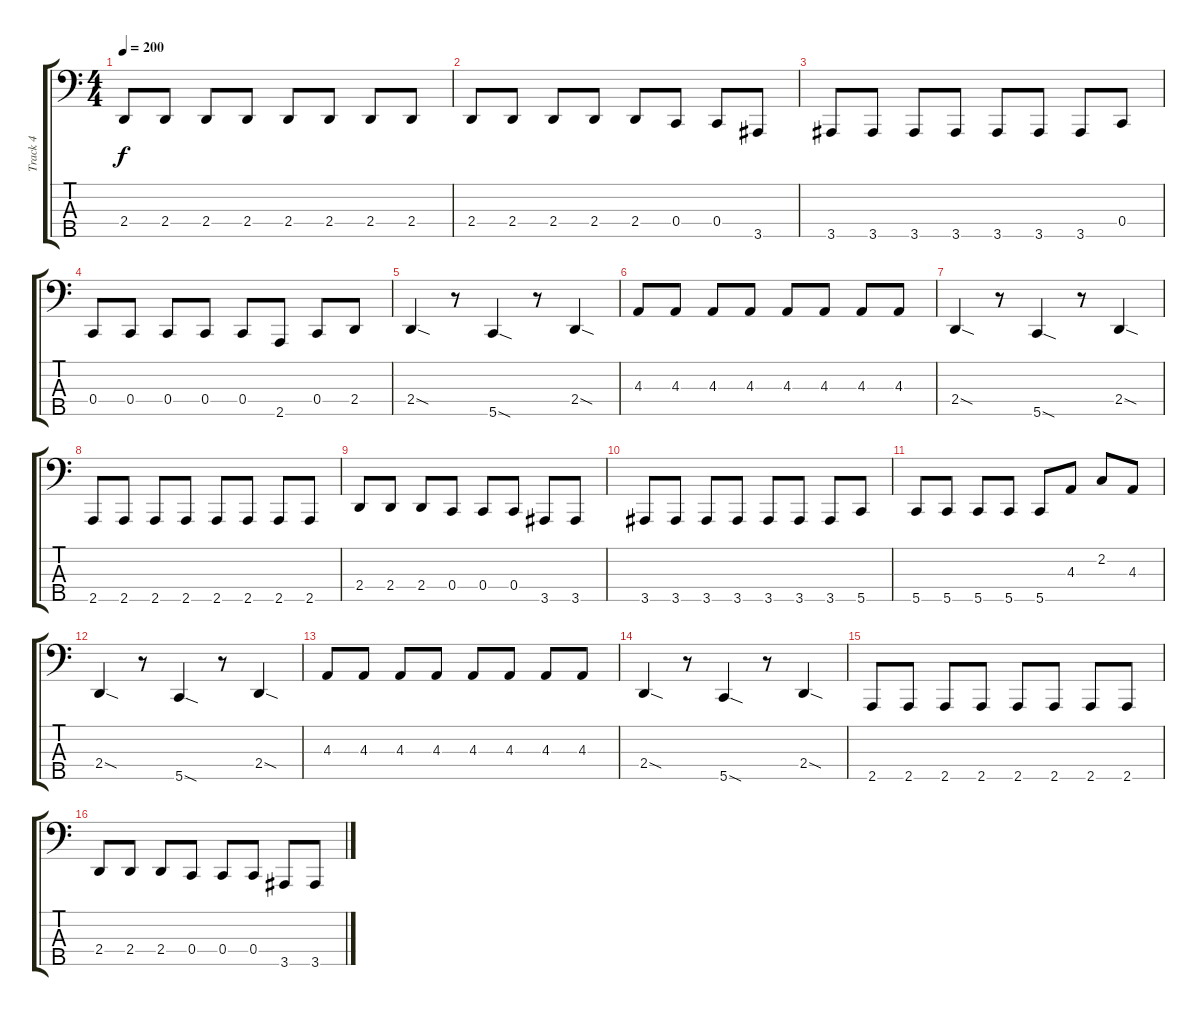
\track ("Track 4" "Track 4") {instrument electricbasspick}
\staff {score tabs}
\tuning (Eb2 Bb1 F1 C1 G0) {hide}
\ts (4 4)
\tempo 200
\clef f4
\ks c
2.4.8{dy f} 2.4.8 2.4.8 2.4.8 2.4.8 2.4.8 2.4.8 2.4.8 |
2.4.8 2.4.8 2.4.8 2.4.8 2.4.8 0.4.8 0.4.8 3.5.8 |
3.5.8 3.5.8 3.5.8 3.5.8 3.5.8 3.5.8 3.5.8 0.4.8 |
0.4.8 0.4.8 0.4.8 0.4.8 0.4.8 2.5.8 0.4.8 2.4.8 |
2.4{sod}.4 r.8 5.5{sod}.4 r.8 2.4{sod}.4 |
4.3.8 4.3.8 4.3.8 4.3.8 4.3.8 4.3.8 4.3.8 4.3.8 |
2.4{sod}.4 r.8 5.5{sod}.4 r.8 2.4{sod}.4 |
2.5.8 2.5.8 2.5.8 2.5.8 2.5.8 2.5.8 2.5.8 2.5.8 |
2.4.8 2.4.8 2.4.8 0.4.8 0.4.8 0.4.8 3.5.8 3.5.8 |
3.5.8 3.5.8 3.5.8 3.5.8 3.5.8 3.5.8 3.5.8 5.5.8 |
5.5.8 5.5.8 5.5.8 5.5.8 5.5.8 4.3.8 2.2.8 4.3.8 |
2.4{sod}.4 r.8 5.5{sod}.4 r.8 2.4{sod}.4 |
4.3.8 4.3.8 4.3.8 4.3.8 4.3.8 4.3.8 4.3.8 4.3.8 |
2.4{sod}.4 r.8 5.5{sod}.4 r.8 2.4{sod}.4 |
2.5.8 2.5.8 2.5.8 2.5.8 2.5.8 2.5.8 2.5.8 2.5.8 |
2.4.8 2.4.8 2.4.8 0.4.8 0.4.8 0.4.8 3.5.8 3.5.8
